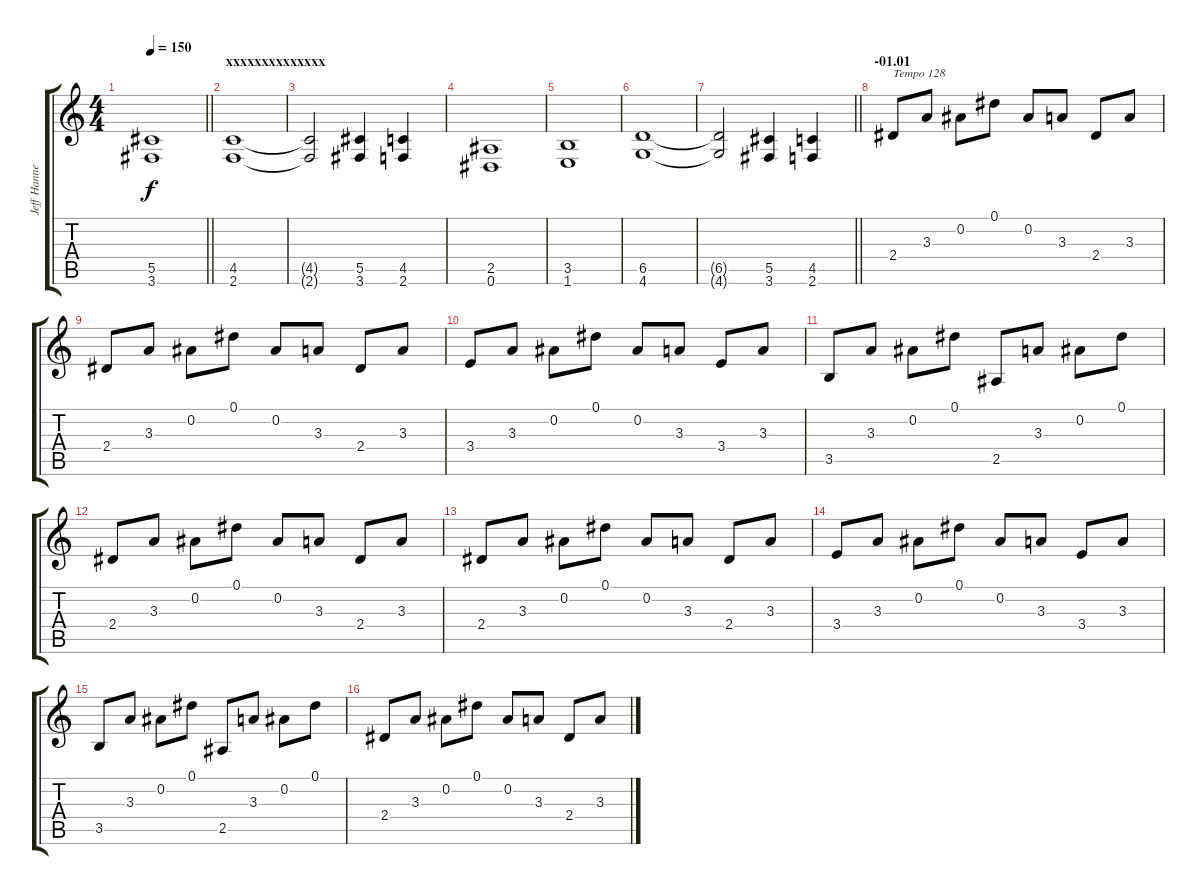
\track ("Jeff Hanneman" "Jeff Hanne") {instrument distortionguitar}
\staff {score tabs}
\tuning (Eb4 Bb3 Gb3 Db3 Ab2 Eb2) {hide}
\ts (4 4)
\tempo 150
\clef g2
\barLineRight lightlight
\ks c
(5.5 3.6).1{dy f} |
\section ("" "xxxxxxxxxxxxxx")
(4.5 2.6).1 |
(4.5{t} 2.6{t}).2 (5.5 3.6).4 (4.5 2.6).4 |
(2.5 0.6).1 |
(3.5 1.6).1 |
(6.5 4.6).1 |
\barLineRight lightlight
(6.5{t} 4.6{t}).2 (5.5 3.6).4 (4.5 2.6).4 |
\section ("" "-01.01")
2.4.8{txt "Tempo 128"} 3.3.8 0.2.8 0.1.8 0.2.8 3.3.8 2.4.8 3.3.8 |
2.4.8 3.3.8 0.2.8 0.1.8 0.2.8 3.3.8 2.4.8 3.3.8 |
3.4.8 3.3.8 0.2.8 0.1.8 0.2.8 3.3.8 3.4.8 3.3.8 |
3.5.8 3.3.8 0.2.8 0.1.8 2.5.8 3.3.8 0.2.8 0.1.8 |
2.4.8 3.3.8 0.2.8 0.1.8 0.2.8 3.3.8 2.4.8 3.3.8 |
2.4.8 3.3.8 0.2.8 0.1.8 0.2.8 3.3.8 2.4.8 3.3.8 |
3.4.8 3.3.8 0.2.8 0.1.8 0.2.8 3.3.8 3.4.8 3.3.8 |
3.5.8 3.3.8 0.2.8 0.1.8 2.5.8 3.3.8 0.2.8 0.1.8 |
2.4.8 3.3.8 0.2.8 0.1.8 0.2.8 3.3.8 2.4.8 3.3.8
